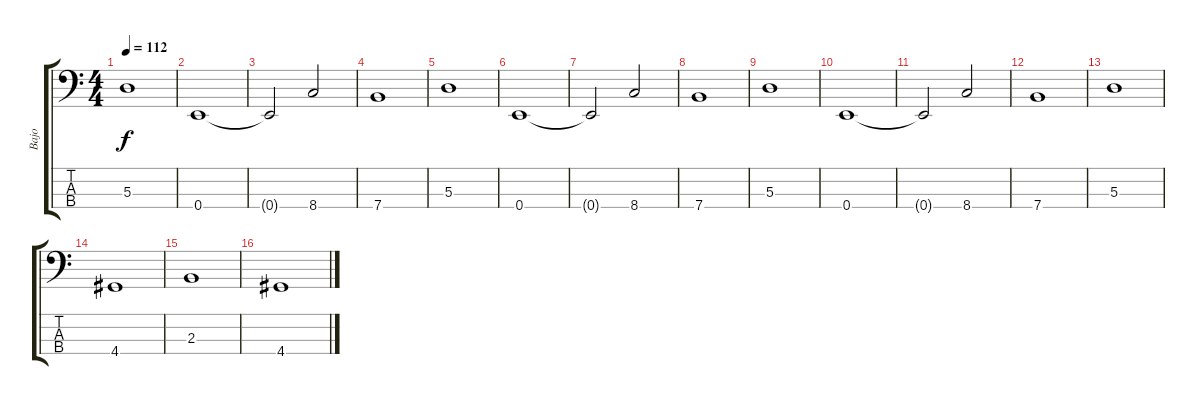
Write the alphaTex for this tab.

\track ("Bajo" "Bajo") {instrument electricbasspick}
\staff {score tabs}
\tuning (G2 D2 A1 E1) {hide}
\ts (4 4)
\tempo 112
\clef f4
\ks c
5.3.1{dy f} |
0.4.1 |
0.4{t}.2 8.4.2 |
7.4.1 |
5.3.1 |
0.4.1 |
0.4{t}.2 8.4.2 |
7.4.1 |
5.3.1 |
0.4.1 |
0.4{t}.2 8.4.2 |
7.4.1 |
5.3.1 |
4.4.1 |
2.3.1 |
4.4.1
